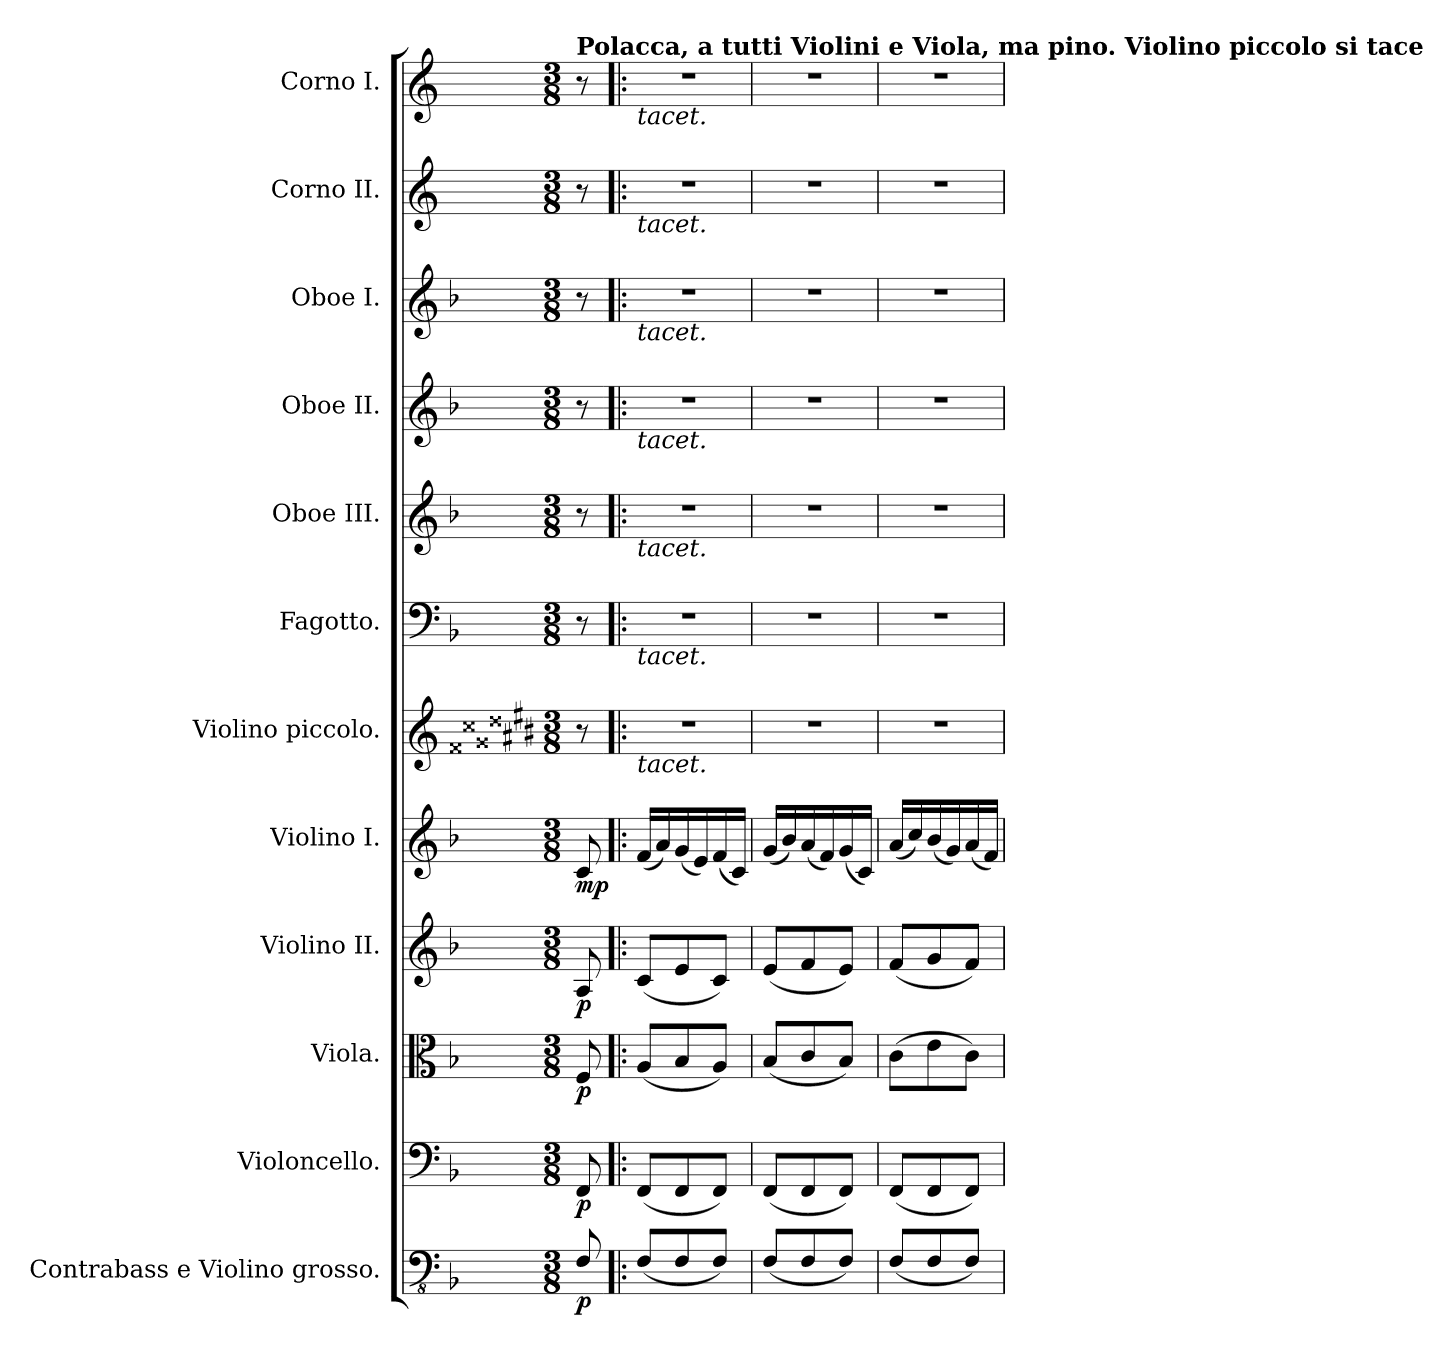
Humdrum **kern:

**kern	**dynam	**kern	**dynam	**kern	**dynam	**kern	**dynam	**kern	**dynam	**kern	**kern	**kern	**kern	**kern	**kern	**kern
*part12	*part12	*part11	*part11	*part10	*part10	*part9	*part9	*part8	*part8	*part7	*part6	*part5	*part4	*part3	*part2	*part1
*staff12	*staff12	*staff11	*staff11	*staff10	*staff10	*staff9	*staff9	*staff8	*staff8	*staff7	*staff6	*staff5	*staff4	*staff3	*staff2	*staff1
*I"Contrabass e Violino grosso.	*	*I"Violoncello.	*	*I"Viola.	*	*I"Violino II.	*	*I"Violino I.	*	*I"Violino piccolo.	*I"Fagotto.	*I"Oboe III.	*I"Oboe II.	*I"Oboe I.	*I"Corno II.	*I"Corno I.
*I'Cnb e Vln gr.	*	*I'Vlc.	*	*I'Vla.	*	*I'Vln II.	*	*I'Vln I.	*	*I'Vln picc.	*I'Fgt.	*I'Obe III.	*I'Obe II.	*I'Obe I.	*I'Crn II.	*I'Crn I.
!!LO:PB:g=z
*clefFv4	*	*clefF4	*	*clefC3	*	*clefG2	*	*clefG2	*	*clefG2	*clefF4	*clefG2	*clefG2	*clefG2	*clefG2	*clefG2
*ITrd7c12	*	*	*	*	*	*	*	*	*	*ITrd-1c-3	*	*	*	*	*ITrd4c7	*ITrd4c7
*k[b-]	*	*k[b-]	*	*k[b-]	*	*k[b-]	*	*k[b-]	*	*k[f##c##g##d##a#e#b#]	*k[b-]	*k[b-]	*k[b-]	*k[b-]	*k[b-]	*k[b-]
*M3/8	*	*M3/8	*	*M3/8	*	*M3/8	*	*M3/8	*	*M3/8	*M3/8	*M3/8	*M3/8	*M3/8	*M3/8	*M3/8
*MM53	*	*MM53	*	*MM53	*	*MM53	*	*MM53	*	*MM53	*MM53	*MM53	*MM53	*MM53	*MM53	*MM53
=1	=1	=1	=1	=1	=1	=1	=1	=1	=1	=1	=1	=1	=1	=1	=1	=1
!	!	!	!	!	!	!	!	!	!	!	!	!	!	!	!	!LO:TX:a:B:t=Polacca, a tutti Violini e Viola, ma pino. Violino piccolo si tace
!	!LO:DY:b	!	!LO:DY:b	!	!LO:DY:b	!	!LO:DY:b	!	!LO:DY:b	!	!	!	!	!	!	!
8FFF/	p	8FF/	p	8F/	p	8A/	p	8c/	mp	8r	8r	8r	8r	8r	8r	8r
=2!|:	=2!|:	=2!|:	=2!|:	=2!|:	=2!|:	=2!|:	=2!|:	=2!|:	=2!|:	=2!|:	=2!|:	=2!|:	=2!|:	=2!|:	=2!|:	=2!|:
!	!	!	!	!	!	!	!	!	!	!	!	!	!	!	!	!LO:TX:b:i:t=tacet.
!	!	!	!	!	!	!	!	!	!	!	!	!	!	!	!LO:TX:b:i:t=tacet.	!
!	!	!	!	!	!	!	!	!	!	!	!	!	!	!LO:TX:b:i:t=tacet.	!	!
!	!	!	!	!	!	!	!	!	!	!	!	!	!LO:TX:b:i:t=tacet.	!	!	!
!	!	!	!	!	!	!	!	!	!	!	!	!LO:TX:b:i:t=tacet.	!	!	!	!
!	!	!	!	!	!	!	!	!	!	!	!LO:TX:b:i:t=tacet.	!	!	!	!	!
!	!	!	!	!	!	!	!	!	!	!LO:TX:b:i:t=tacet.	!	!	!	!	!	!
(<8FFF/L	.	(<8FF/L	.	(<8A/L	.	(<8c/L	.	(<16f/LL	.	4.r	4.r	4.r	4.r	4.r	4.r	4.r
.	.	.	.	.	.	.	.	16a/)	.	.	.	.	.	.	.	.
8FFF/	.	8FF/	.	8B-/	.	8e/	.	(<16g/	.	.	.	.	.	.	.	.
.	.	.	.	.	.	.	.	16e/)	.	.	.	.	.	.	.	.
8FFF/J)	.	8FF/J)	.	8A/J)	.	8c/J)	.	(<16f/	.	.	.	.	.	.	.	.
.	.	.	.	.	.	.	.	16c/JJ)	.	.	.	.	.	.	.	.
=3	=3	=3	=3	=3	=3	=3	=3	=3	=3	=3	=3	=3	=3	=3	=3	=3
(<8FFF/L	.	(<8FF/L	.	(<8B-/L	.	(<8e/L	.	(<16g/LL	.	4.r	4.r	4.r	4.r	4.r	4.r	4.r
.	.	.	.	.	.	.	.	16b-/)	.	.	.	.	.	.	.	.
8FFF/	.	8FF/	.	8c/	.	8f/	.	(<16a/	.	.	.	.	.	.	.	.
.	.	.	.	.	.	.	.	16f/)	.	.	.	.	.	.	.	.
8FFF/J)	.	8FF/J)	.	8B-/J)	.	8e/J)	.	(<16g/	.	.	.	.	.	.	.	.
.	.	.	.	.	.	.	.	16c/JJ)	.	.	.	.	.	.	.	.
=4	=4	=4	=4	=4	=4	=4	=4	=4	=4	=4	=4	=4	=4	=4	=4	=4
(<8FFF/L	.	(<8FF/L	.	(>8c\L	.	(<8f/L	.	(<16a/LL	.	4.r	4.r	4.r	4.r	4.r	4.r	4.r
.	.	.	.	.	.	.	.	16cc/)	.	.	.	.	.	.	.	.
8FFF/	.	8FF/	.	8e\	.	8g/	.	(<16b-/	.	.	.	.	.	.	.	.
.	.	.	.	.	.	.	.	16g/)	.	.	.	.	.	.	.	.
8FFF/J)	.	8FF/J)	.	8c\J)	.	8f/J)	.	(<16a/	.	.	.	.	.	.	.	.
.	.	.	.	.	.	.	.	16f/JJ)	.	.	.	.	.	.	.	.
=	=	=	=	=	=	=	=	=	=	=	=	=	=	=	=	=
*-	*-	*-	*-	*-	*-	*-	*-	*-	*-	*-	*-	*-	*-	*-	*-	*-
